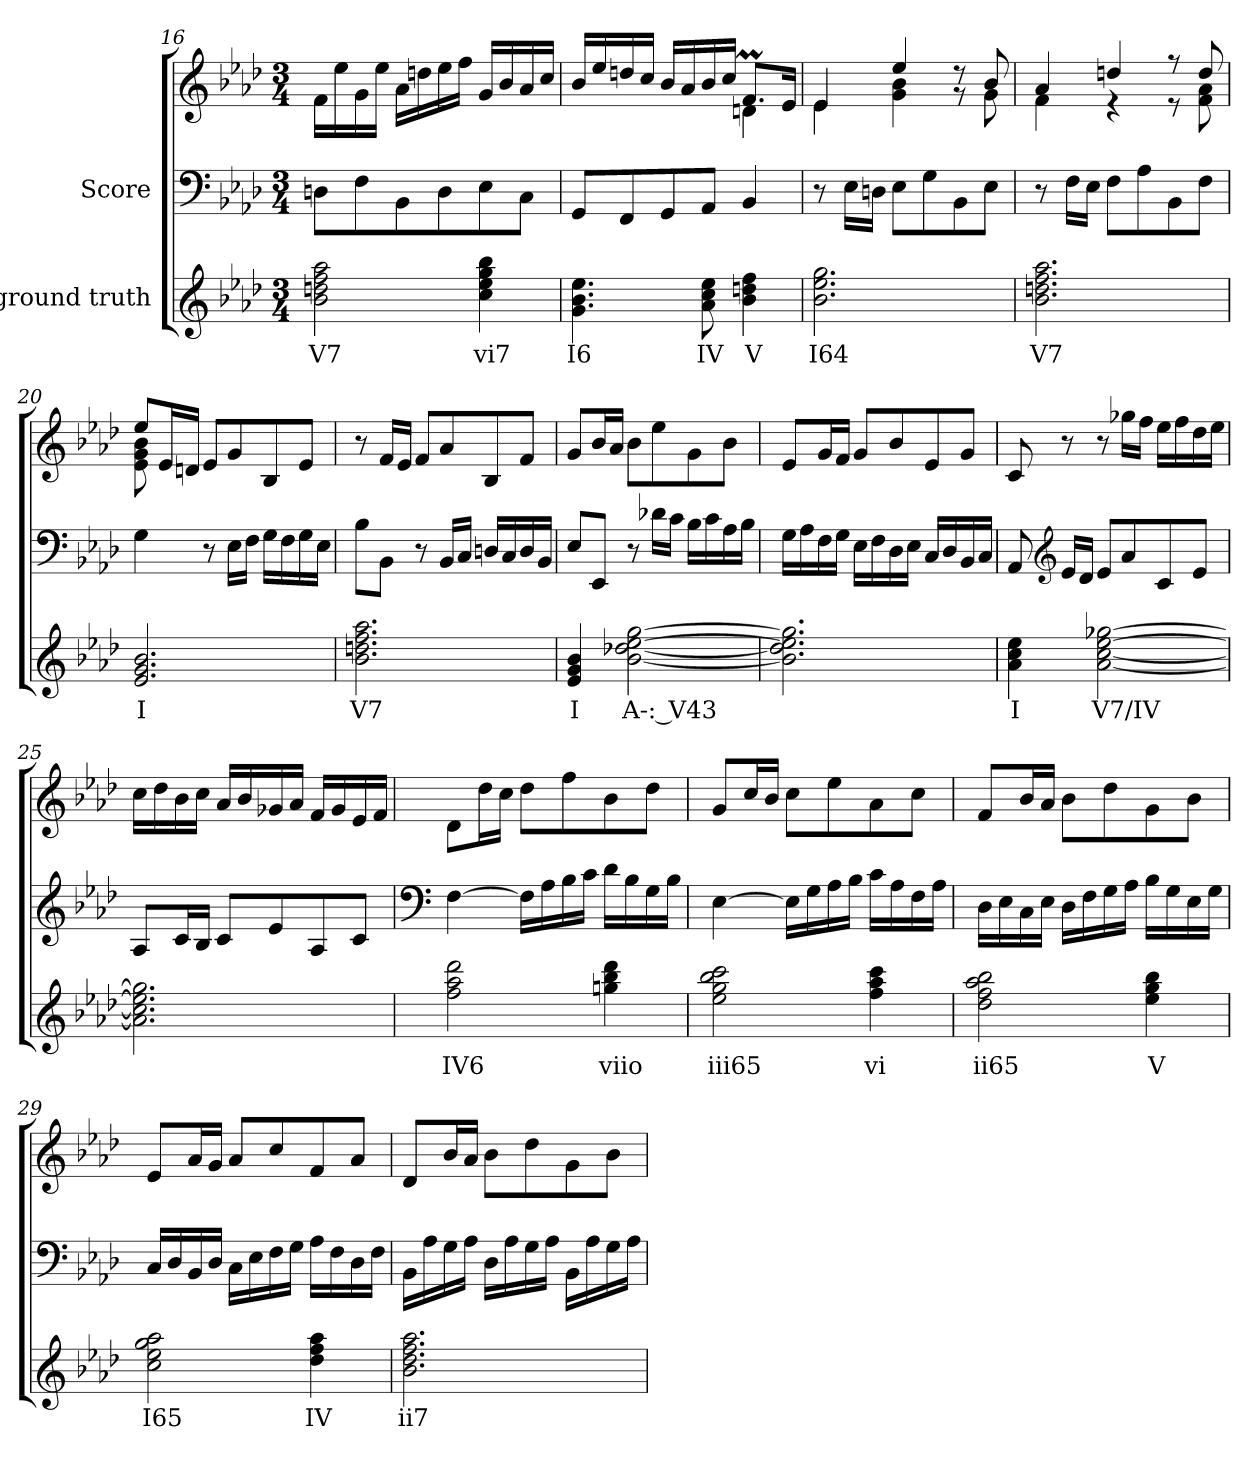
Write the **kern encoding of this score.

**kern	**text	**kern	**kern
*part2	*part2	*part1	*part1
*staff3	*staff3	*staff2	*staff1
*I"ground truth	*	*I"Score	*
!!LO:PB:g=z
*	*	*clefF4	*clefG2
*k[b-e-a-d-]	*	*k[b-e-a-d-]	*k[b-e-a-d-]
*M3/4	*	*M3/4	*M3/4
=16	=16	=16	=16
2b- 2ddn 2ff 2aa-	V7	8Dn\L	16f\LL
.	.	.	16ee-\
.	.	8F\	16g\
.	.	.	16ee-\JJ
.	.	8BB-\	16a-\LL
.	.	.	16ddn\
.	.	8D\	16ee-\
.	.	.	16ff\JJ
4cc 4ee- 4gg 4bb-	vi7	8E-\	16g/LL
.	.	.	16b-/
.	.	8C\J	16a-/
.	.	.	16cc/JJ
=17	=17	=17	=17
*	*	*	*^
4.g 4.b- 4.ee-	I6	8GG/L	16b-/LL	2ryy
.	.	.	16ee-/	.
.	.	8FF/	16ddn/	.
.	.	.	16cc/JJ	.
.	.	8GG/	16b-/LL	.
.	.	.	16a-/	.
8a- 8cc 8ee-	IV	8AA-/J	16b-/	.
.	.	.	16cc/JJ	.
4b- 4ddn 4ff	V	4BB-/	8.fM/L	4dn\
.	.	.	16e-/Jk	.
=18	=18	=18	=18	=18
2.b- 2.ee- 2.gg	I64	8r	4e-/	4e-\
.	.	16E-\LL	.	.
.	.	16Dn\JJ	.	.
.	.	8E-\L	4ee-/	4g\ 4b-\
.	.	8G\	.	.
.	.	8BB-\	8r	8r
.	.	8E-\J	8b-/	8g\
=19	=19	=19	=19	=19
2.b- 2.ddn 2.ff 2.aa-	V7	8r	4a-/	4f\
.	.	16F\LL	.	.
.	.	16E-\JJ	.	.
.	.	8F\L	4ddn/	4r
.	.	8A-\	.	.
.	.	8BB-\	8r	8r
.	.	8F\J	8dd/	8f\ 8a-\
!!LO:LB:g=z	!!
=20	=20	=20	=20	=20
*	*	*^	*	*
2.e- 2.g 2.b-	I	8ryy	4G\	8ee-/L	8e-\ 8g\ 8b-\
.	.	2ryy	.	16e-/L	2ryy
.	.	.	.	16dn/JJ	.
.	.	.	8r	8e-/L	.
.	.	.	16E-\LL	8g/	.
.	.	.	16F\JJ	.	.
.	.	.	16G\LL	8B-/	.
.	.	.	16F\	.	.
.	.	8ryy	16G\	8e-/J	8ryy
.	.	.	16E-\JJ	.	.
*	*	*v	*v	*	*
*	*	*	*v	*v
=21	=21	=21	=21
2.b- 2.ddn 2.ff 2.aa-	V7	8B-\L	8r
.	.	8BB-\J	16f/LL
.	.	.	16e-/JJ
.	.	8r	8f/L
.	.	16BB-/LL	8a-/
.	.	16C/JJ	.
.	.	16Dn/LL	8B-/
.	.	16C/	.
.	.	16D/	8f/J
.	.	16BB-/JJ	.
=22	=22	=22	=22
4e- 4g 4b-	I	8E-/L	8g/L
.	.	8EE-/J	16b-/L
.	.	.	16a-/JJ
[2b- [2dd-X [2ee- [2gg	A-: V43	8r	8b-\L
.	.	16d-X\LL	8ee-\
.	.	16c\JJ	.
.	.	16B-\LL	8g\
.	.	16c\	.
.	.	16A-\	8b-\J
.	.	16B-\JJ	.
=23	=23	=23	=23
2.b-] 2.dd-] 2.ee-] 2.gg]	.	16G\LL	8e-/L
.	.	16A-\	.
.	.	16F\	16g/L
.	.	16G\JJ	16f/JJ
.	.	16E-\LL	8g/L
.	.	16F\	.
.	.	16D-\	8b-/
.	.	16E-\JJ	.
.	.	16C/LL	8e-/
.	.	16D-/	.
.	.	16BB-/	8g/J
.	.	16C/JJ	.
!!LO:LB:g=z
=24	=24	=24	=24
4a- 4cc 4ee-	I	8AA-/	8c/
*	*	*clefG2	*
.	.	16e-/LL	8r
.	.	16d-/JJ	.
[2a- [2cc [2ee- [2gg-X	V7/IV	8e-/L	8r
.	.	8a-/	16gg-X\LL
.	.	.	16ff\JJ
.	.	8c/	16ee-\LL
.	.	.	16ff\
.	.	8e-/J	16dd-\
.	.	.	16ee-\JJ
=25	=25	=25	=25
2.a-] 2.cc] 2.ee-] 2.gg-]	.	8A-/L	16cc\LL
.	.	.	16dd-\
.	.	16c/L	16b-\
.	.	16B-/JJ	16cc\JJ
.	.	8c/L	16a-/LL
.	.	.	16b-/
.	.	8e-/	16g-X/
.	.	.	16a-/JJ
.	.	8A-/	16f/LL
.	.	.	16g-/
.	.	8c/J	16e-/
.	.	.	16f/JJ
=26	=26	=26	=26
*	*	*clefF4	*
2ff 2aa- 2ddd-	IV6	[4F\	8d-\L
.	.	.	16dd-\L
.	.	.	16cc\JJ
.	.	16F\LL]	8dd-\L
.	.	16A-\	.
.	.	16B-\	8ff\
.	.	16c\JJ	.
4ggn 4bb- 4ddd-	viio	16d-\LL	8b-\
.	.	16B-\	.
.	.	16G\	8dd-\J
.	.	16B-\JJ	.
!!LO:LB:g=z
=27	=27	=27	=27
2ee- 2gg 2bb- 2ccc	iii65	[4E-\	8g/L
.	.	.	16cc/L
.	.	.	16b-/JJ
.	.	16E-\LL]	8cc\L
.	.	16G\	.
.	.	16A-\	8ee-\
.	.	16B-\JJ	.
4ff 4aa- 4ccc	vi	16c\LL	8a-\
.	.	16A-\	.
.	.	16F\	8cc\J
.	.	16A-\JJ	.
=28	=28	=28	=28
2dd- 2ff 2aa- 2bb-	ii65	16D-\LL	8f/L
.	.	16E-\	.
.	.	16C\	16b-/L
.	.	16E-\JJ	16a-/JJ
.	.	16D-\LL	8b-\L
.	.	16F\	.
.	.	16G\	8dd-\
.	.	16A-\JJ	.
4ee- 4gg 4bb-	V	16B-\LL	8g\
.	.	16G\	.
.	.	16E-\	8b-\J
.	.	16G\JJ	.
=29	=29	=29	=29
2cc 2ee- 2gg 2aa-	I65	16C/LL	8e-/L
.	.	16D-/	.
.	.	16BB-/	16a-/L
.	.	16D-/JJ	16g/JJ
.	.	16C\LL	8a-/L
.	.	16E-\	.
.	.	16F\	8cc/
.	.	16G\JJ	.
4dd- 4ff 4aa-	IV	16A-\LL	8f/
.	.	16F\	.
.	.	16D-\	8a-/J
.	.	16F\JJ	.
!!LO:PB:g=z
=30	=30	=30	=30
2.b- 2.dd- 2.ff 2.aa-	ii7	16BB-\LL	8d-/L
.	.	16A-\	.
.	.	16G\	16b-/L
.	.	16A-\JJ	16a-/JJ
.	.	16D-\LL	8b-\L
.	.	16A-\	.
.	.	16G\	8dd-\
.	.	16A-\JJ	.
.	.	16BB-\LL	8g\
.	.	16A-\	.
.	.	16G\	8b-\J
.	.	16A-\JJ	.
=	=	=	=
*-	*-	*-	*-
